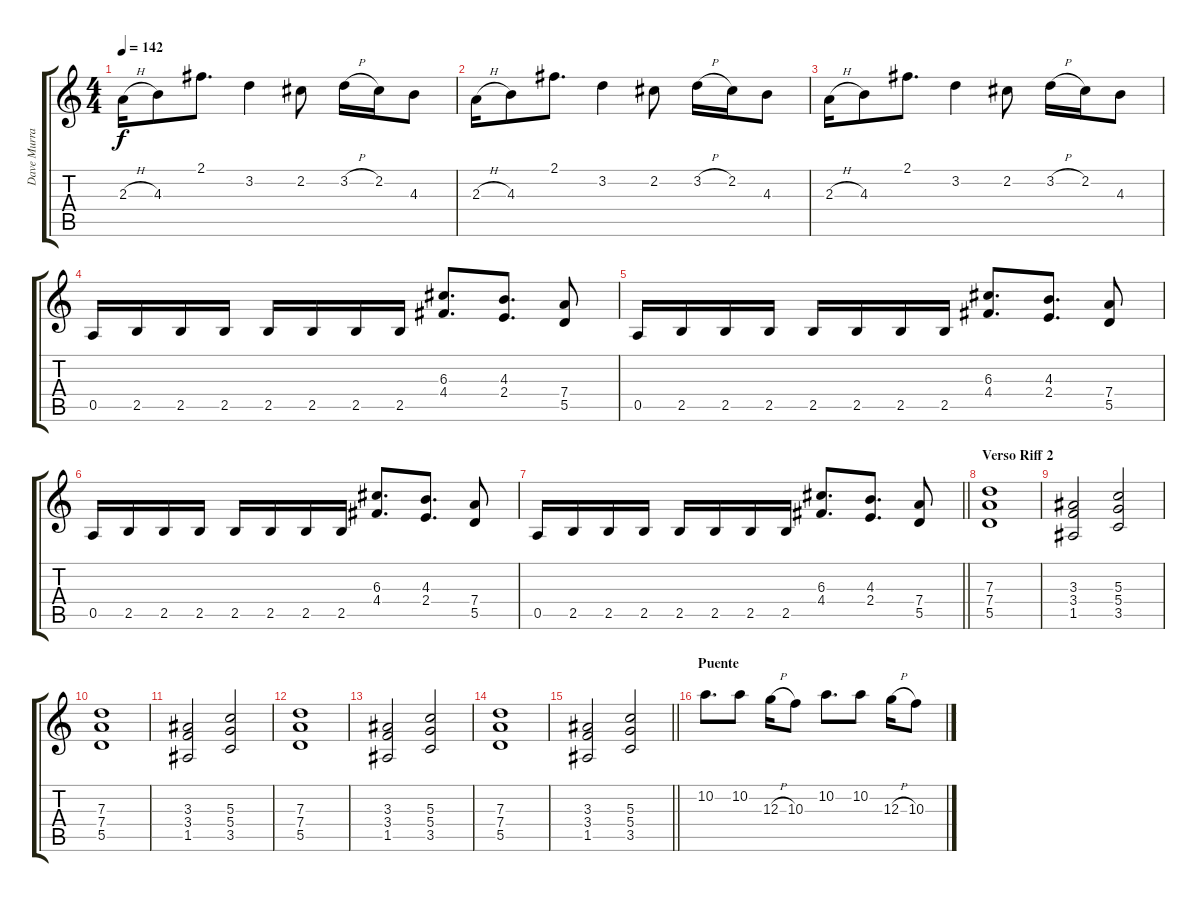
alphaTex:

\track ("Dave Murray" "Dave Murra") {instrument distortionguitar}
\staff {score tabs}
\tuning (E4 B3 G3 D3 A2 E2) {hide}
\ts (4 4)
\tempo 142
\clef g2
\ks c
2.3{h}.16{dy f} 4.3.8 2.1.8{d} 3.2.4 2.2.8 3.2{h}.16 2.2.16 4.3.8 |
2.3{h}.16 4.3.8 2.1.8{d} 3.2.4 2.2.8 3.2{h}.16 2.2.16 4.3.8 |
2.3{h}.16 4.3.8 2.1.8{d} 3.2.4 2.2.8 3.2{h}.16 2.2.16 4.3.8 |
0.5.16 2.5.16 2.5.16 2.5.16 2.5.16 2.5.16 2.5.16 2.5.16 (6.3 4.4).8{d} (4.3 2.4).8{d} (7.4 5.5).8 |
0.5.16 2.5.16 2.5.16 2.5.16 2.5.16 2.5.16 2.5.16 2.5.16 (6.3 4.4).8{d} (4.3 2.4).8{d} (7.4 5.5).8 |
0.5.16 2.5.16 2.5.16 2.5.16 2.5.16 2.5.16 2.5.16 2.5.16 (6.3 4.4).8{d} (4.3 2.4).8{d} (7.4 5.5).8 |
\barLineRight lightlight
0.5.16 2.5.16 2.5.16 2.5.16 2.5.16 2.5.16 2.5.16 2.5.16 (6.3 4.4).8{d} (4.3 2.4).8{d} (7.4 5.5).8 |
\section ("" "Verso Riff 2")
(7.3 7.4 5.5).1 |
(3.3 3.4 1.5).2 (5.3 5.4 3.5).2 |
(7.3 7.4 5.5).1 |
(3.3 3.4 1.5).2 (5.3 5.4 3.5).2 |
(7.3 7.4 5.5).1 |
(3.3 3.4 1.5).2 (5.3 5.4 3.5).2 |
(7.3 7.4 5.5).1 |
\barLineRight lightlight
(3.3 3.4 1.5).2 (5.3 5.4 3.5).2 |
\section ("" "Puente")
10.2.8{d} 10.2.8 12.3{h}.16 10.3.8 10.2.8{d} 10.2.8 12.3{h}.16 10.3.8
